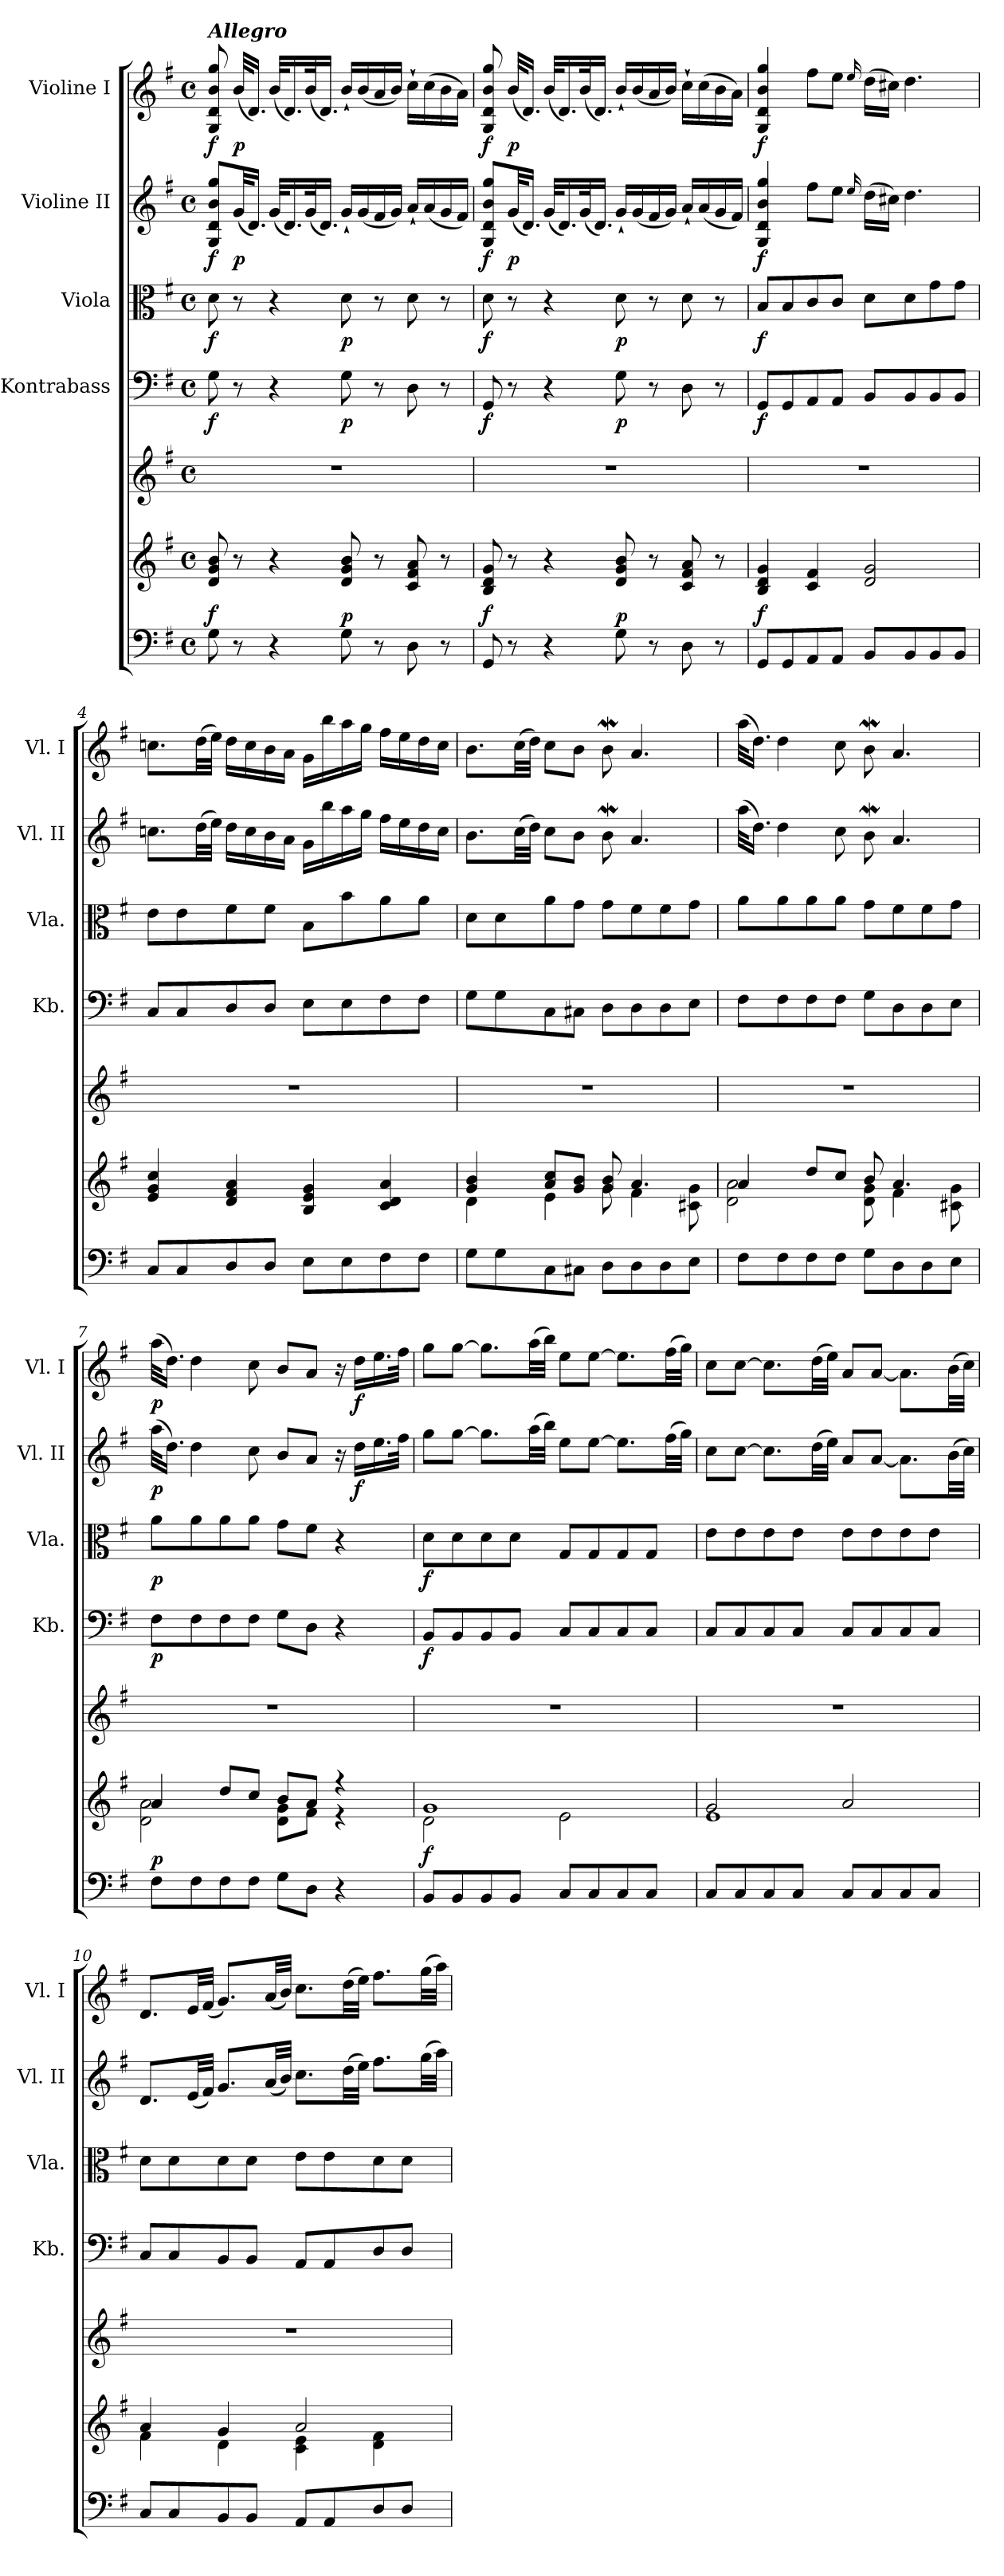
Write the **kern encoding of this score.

**kern	**kern	**dynam	**kern	**kern	**dynam	**kern	**dynam	**kern	**dynam	**kern	**dynam
*part6	*part6	*part6	*part5	*part4	*part4	*part3	*part3	*part2	*part2	*part1	*part1
*staff7	*staff6	*staff6/7	*staff5	*staff4	*staff4	*staff3	*staff3	*staff2	*staff2	*staff1	*staff1
*	*	*	*	*I"Kontrabass	*	*I"Viola	*	*I"Violine II	*	*I"Violine I	*
*	*	*	*	*I'Kb.	*	*I'Vla.	*	*I'Vl. II	*	*I'Vl. I	*
*clefF4	*clefG2	*	*clefG2	*clefF4	*	*clefC3	*	*clefG2	*	*clefG2	*
*	*	*	*	*ITrd7c12	*	*	*	*	*	*	*
*k[f#]	*k[f#]	*	*k[f#]	*k[f#]	*	*k[f#]	*	*k[f#]	*	*k[f#]	*
*G:	*G:	*	*G:	*G:	*	*G:	*	*G:	*	*G:	*
*M4/4	*M4/4	*	*M4/4	*M4/4	*	*M4/4	*	*M4/4	*	*M4/4	*
*met(c)	*met(c)	*	*met(c)	*met(c)	*	*met(c)	*	*met(c)	*	*met(c)	*
=1	=1	=1	=1	=1	=1	=1	=1	=1	=1	=1	=1
!	!	!	!	!	!	!	!	!	!	!LO:TX:a:Bi:t=Allegro	!
!	!	!LO:DY:a=2	!	!	!LO:DY:b	!	!LO:DY:b	!	!LO:DY:b	!	!LO:DY:b
8G\	8d/ 8g/ 8b/	f	1r	8GG\	f	8d\	f	8G/ 8d/ 8b/ 8gg/L	f	8G/ 8d/ 8b/ 8gg/	f
!	!	!	!	!	!	!	!	!	!LO:DY:b	!	!LO:DY:b
8r	8r	.	.	8r	.	8r	.	(<32g/KL	p	(<32b/KLL	p
.	.	.	.	.	.	.	.	16.d/JJ)	.	16.d/JJ)	.
4r	4r	.	.	4r	.	4r	.	(<32g/KLL	.	(<32b/KLL	.
.	.	.	.	.	.	.	.	16.d/)	.	16.d/)	.
.	.	.	.	.	.	.	.	(<32g/k	.	(<32b/k	.
.	.	.	.	.	.	.	.	16.d/JJ)	.	16.d/JJ)	.
!	!	!LO:DY:a=2	!	!	!LO:DY:b	!	!LO:DY:b	!	!	!	!
8G\	8d/ 8g/ 8b/	p	.	8GG\	p	8d\	p	16g`</LL	.	16b`</LL	.
.	.	.	.	.	.	.	.	(<16g/	.	(<16b/	.
8r	8r	.	.	8r	.	8r	.	16f#/	.	16a/	.
.	.	.	.	.	.	.	.	16g/JJ)	.	16b/JJ)	.
8D\	8c/ 8f#/ 8a/	.	.	8DD\	.	8d\	.	16a`</LL	.	16cc`>\LL	.
.	.	.	.	.	.	.	.	(<16a/	.	(>16cc\	.
8r	8r	.	.	8r	.	8r	.	16g/	.	16b\	.
.	.	.	.	.	.	.	.	16f#/JJ)	.	16a\JJ)	.
=2	=2	=2	=2	=2	=2	=2	=2	=2	=2	=2	=2
!	!	!LO:DY:a=2	!	!	!LO:DY:b	!	!LO:DY:b	!	!LO:DY:b	!	!LO:DY:b
8GG/	8B/ 8d/ 8g/	f	1r	8GGG/	f	8d\	f	8G/ 8d/ 8b/ 8gg/L	f	8G/ 8d/ 8b/ 8gg/	f
!	!	!	!	!	!	!	!	!	!LO:DY:b	!	!LO:DY:b
8r	8r	.	.	8r	.	8r	.	(<32g/KL	p	(<32b/KLL	p
.	.	.	.	.	.	.	.	16.d/JJ)	.	16.d/JJ)	.
4r	4r	.	.	4r	.	4r	.	(<32g/KLL	.	(<32b/KLL	.
.	.	.	.	.	.	.	.	16.d/)	.	16.d/)	.
.	.	.	.	.	.	.	.	(<32g/k	.	(<32b/k	.
.	.	.	.	.	.	.	.	16.d/JJ)	.	16.d/JJ)	.
!	!	!LO:DY:a=2	!	!	!LO:DY:b	!	!LO:DY:b	!	!	!	!
8G\	8d/ 8g/ 8b/	p	.	8GG\	p	8d\	p	16g`</LL	.	16b`</LL	.
.	.	.	.	.	.	.	.	(<16g/	.	(<16b/	.
8r	8r	.	.	8r	.	8r	.	16f#/	.	16a/	.
.	.	.	.	.	.	.	.	16g/JJ)	.	16b/JJ)	.
8D\	8c/ 8f#/ 8a/	.	.	8DD\	.	8d\	.	16a`</LL	.	16cc`>\LL	.
.	.	.	.	.	.	.	.	(<16a/	.	(>16cc\	.
8r	8r	.	.	8r	.	8r	.	16g/	.	16b\	.
.	.	.	.	.	.	.	.	16f#/JJ)	.	16a\JJ)	.
=3	=3	=3	=3	=3	=3	=3	=3	=3	=3	=3	=3
!	!	!LO:DY:a=2	!	!	!LO:DY:b	!	!LO:DY:b	!	!LO:DY:b	!	!LO:DY:b
8GG/L	4B/ 4d/ 4g/	f	1r	8GGG/L	f	8B/L	f	4G/ 4d/ 4b/ 4gg/	f	4G/ 4d/ 4b/ 4gg/	f
8GG/	.	.	.	8GGG/	.	8B/	.	.	.	.	.
8AA/	4c/ 4f#/	.	.	8AAA/	.	8c/	.	8ff#\L	.	8ff#\L	.
8AA/J	.	.	.	8AAA/J	.	8c/J	.	8ee\J	.	8ee\J	.
.	.	.	.	.	.	.	.	16qqee/	.	16qqee/	.
8BB/L	2d/ 2g/	.	.	8BBB/L	.	8d\L	.	(>16dd\LL	.	(>16dd\LL	.
.	.	.	.	.	.	.	.	16cc#X\JJ)	.	16cc#X\JJ)	.
8BB/	.	.	.	8BBB/	.	8d\	.	4.dd\	.	4.dd\	.
8BB/	.	.	.	8BBB/	.	8g\	.	.	.	.	.
8BB/J	.	.	.	8BBB/J	.	8g\J	.	.	.	.	.
!!LO:LB:g=z
=4	=4	=4	=4	=4	=4	=4	=4	=4	=4	=4	=4
8C/L	4e/ 4g/ 4cc/	.	1r	8CC/L	.	8e\L	.	8.ccn\L	.	8.ccn\L	.
8C/	.	.	.	8CC/	.	8e\	.	.	.	.	.
.	.	.	.	.	.	.	.	(>32dd\LL	.	(>32dd\LL	.
.	.	.	.	.	.	.	.	32ee\JJJ)	.	32ee\JJJ)	.
8D/	4d/ 4f#/ 4a/	.	.	8DD/	.	8f#\	.	16dd\LL	.	16dd\LL	.
.	.	.	.	.	.	.	.	16cc\	.	16cc\	.
8D/J	.	.	.	8DD/J	.	8f#\J	.	16b\	.	16b\	.
.	.	.	.	.	.	.	.	16a\JJ	.	16a\JJ	.
8E\L	4B/ 4e/ 4g/	.	.	8EE\L	.	8B\L	.	16g\LL	.	16g\LL	.
.	.	.	.	.	.	.	.	16bb\	.	16bb\	.
8E\	.	.	.	8EE\	.	8b\	.	16aa\	.	16aa\	.
.	.	.	.	.	.	.	.	16gg\JJ	.	16gg\JJ	.
8F#\	4c/ 4d/ 4a/	.	.	8FF#\	.	8a\	.	16ff#\LL	.	16ff#\LL	.
.	.	.	.	.	.	.	.	16ee\	.	16ee\	.
8F#\J	.	.	.	8FF#\J	.	8a\J	.	16dd\	.	16dd\	.
.	.	.	.	.	.	.	.	16cc\JJ	.	16cc\JJ	.
=5	=5	=5	=5	=5	=5	=5	=5	=5	=5	=5	=5
*	*^	*	*	*	*	*	*	*	*	*	*
8G\L	4g/ 4b/	4d\	.	1r	8GG\L	.	8d\L	.	8.b\L	.	8.b\L	.
8G\	.	.	.	.	8GG\	.	8d\	.	.	.	.	.
.	.	.	.	.	.	.	.	.	(>32cc\LL	.	(>32cc\LL	.
.	.	.	.	.	.	.	.	.	32dd\JJJ)	.	32dd\JJJ)	.
8C\	8a/ 8cc/L	4e\	.	.	8CC\	.	8a\	.	8cc\L	.	8cc\L	.
8C#X\J	8g/ 8b/J	.	.	.	8CC#X\J	.	8g\J	.	8b\J	.	8b\J	.
8D\L	8g/ 8b/	8g\	.	.	8DD\L	.	8g\L	.	8bW\	.	8bW\	.
8D\	4.a/	4f#\	.	.	8DD\	.	8f#\	.	4.a/	.	4.a/	.
8D\	.	.	.	.	8DD\	.	8f#\	.	.	.	.	.
8E\J	.	8c#X\ 8g\	.	.	8EE\J	.	8g\J	.	.	.	.	.
=6	=6	=6	=6	=6	=6	=6	=6	=6	=6	=6	=6	=6
8F#\L	4a/	2d\ 2a\	.	1r	8FF#\L	.	8a\L	.	(>32aa\KLL	.	(>32aa\KLL	.
.	.	.	.	.	.	.	.	.	16.dd\JJ)	.	16.dd\JJ)	.
8F#\	.	.	.	.	8FF#\	.	8a\	.	4dd\	.	4dd\	.
8F#\	8dd/L	.	.	.	8FF#\	.	8a\	.	.	.	.	.
8F#\J	8cc/J	.	.	.	8FF#\J	.	8a\J	.	8cc\	.	8cc\	.
8G\L	8b/	8d\ 8g\	.	.	8GG\L	.	8g\L	.	8bW\	.	8bW\	.
8D\	4.a/	4f#\	.	.	8DD\	.	8f#\	.	4.a/	.	4.a/	.
8D\	.	.	.	.	8DD\	.	8f#\	.	.	.	.	.
8E\J	.	8c#X\ 8g\	.	.	8EE\J	.	8g\J	.	.	.	.	.
=7	=7	=7	=7	=7	=7	=7	=7	=7	=7	=7	=7	=7
!	!	!	!LO:DY:a=2	!	!	!LO:DY:b	!	!LO:DY:b	!	!LO:DY:b	!	!LO:DY:b
8F#\L	4a/	2d\ 2a\	p	1r	8FF#\L	p	8a\L	p	(>32aa\KLL	p	(>32aa\KLL	p
.	.	.	.	.	.	.	.	.	16.dd\JJ)	.	16.dd\JJ)	.
8F#\	.	.	.	.	8FF#\	.	8a\	.	4dd\	.	4dd\	.
8F#\	8dd/L	.	.	.	8FF#\	.	8a\	.	.	.	.	.
8F#\J	8cc/J	.	.	.	8FF#\J	.	8a\J	.	8cc\	.	8cc\	.
8G\L	8b/L	8d\ 8g\L	.	.	8GG\L	.	8g\L	.	8b/L	.	8b/L	.
8D\J	8a/J	8f#\J	.	.	8DD\J	.	8f#\J	.	8a/J	.	8a/J	.
4r	4r	4r	.	.	4r	.	4r	.	16r	.	16r	.
!	!	!	!	!	!	!	!	!	!	!LO:DY:b	!	!LO:DY:b
.	.	.	.	.	.	.	.	.	16dd\LL	f	16dd\LL	f
.	.	.	.	.	.	.	.	.	16.ee\	.	16.ee\	.
.	.	.	.	.	.	.	.	.	32ff#\JJk	.	32ff#\JJk	.
!!LO:PB:g=z
=8	=8	=8	=8	=8	=8	=8	=8	=8	=8	=8	=8	=8
!	!	!	!LO:DY:a=2	!	!	!LO:DY:b	!	!LO:DY:b	!	!	!	!
8BB/L	1g	2d\	f	1r	8BBB/L	f	8d\L	f	8gg\L	.	8gg\L	.
8BB/	.	.	.	.	8BBB/	.	8d\	.	[8gg\J	.	[8gg\J	.
8BB/	.	.	.	.	8BBB/	.	8d\	.	8.gg\L]	.	8.gg\L]	.
8BB/J	.	.	.	.	8BBB/J	.	8d\J	.	.	.	.	.
.	.	.	.	.	.	.	.	.	(>32aa\LL	.	(>32aa\LL	.
.	.	.	.	.	.	.	.	.	32bb\JJJ)	.	32bb\JJJ)	.
8C/L	.	2e\	.	.	8CC/L	.	8G/L	.	8ee\L	.	8ee\L	.
8C/	.	.	.	.	8CC/	.	8G/	.	[8ee\J	.	[8ee\J	.
8C/	.	.	.	.	8CC/	.	8G/	.	8.ee\L]	.	8.ee\L]	.
8C/J	.	.	.	.	8CC/J	.	8G/J	.	.	.	.	.
.	.	.	.	.	.	.	.	.	(>32ff#\LL	.	(>32ff#\LL	.
.	.	.	.	.	.	.	.	.	32gg\JJJ)	.	32gg\JJJ)	.
=9	=9	=9	=9	=9	=9	=9	=9	=9	=9	=9	=9	=9
8C/L	2g/	1e	.	1r	8CC/L	.	8e\L	.	8cc\L	.	8cc\L	.
8C/	.	.	.	.	8CC/	.	8e\	.	[8cc\J	.	[8cc\J	.
8C/	.	.	.	.	8CC/	.	8e\	.	8.cc\L]	.	8.cc\L]	.
8C/J	.	.	.	.	8CC/J	.	8e\J	.	.	.	.	.
.	.	.	.	.	.	.	.	.	(>32dd\LL	.	(>32dd\LL	.
.	.	.	.	.	.	.	.	.	32ee\JJJ)	.	32ee\JJJ)	.
8C/L	2a/	.	.	.	8CC/L	.	8e\L	.	8a/L	.	8a/L	.
8C/	.	.	.	.	8CC/	.	8e\	.	[8a/J	.	[8a/J	.
8C/	.	.	.	.	8CC/	.	8e\	.	8.a\L]	.	8.a\L]	.
8C/J	.	.	.	.	8CC/J	.	8e\J	.	.	.	.	.
.	.	.	.	.	.	.	.	.	(>32b\LL	.	(>32b\LL	.
.	.	.	.	.	.	.	.	.	32cc\JJJ)	.	32cc\JJJ)	.
=10	=10	=10	=10	=10	=10	=10	=10	=10	=10	=10	=10	=10
8C/L	4a/	4f#\	.	1r	8CC/L	.	8d\L	.	8.d/L	.	8.d/L	.
8C/	.	.	.	.	8CC/	.	8d\	.	.	.	.	.
.	.	.	.	.	.	.	.	.	(<32e/LL	.	32e/LL	.
.	.	.	.	.	.	.	.	.	32f#/JJJ)	.	(<32f#/JJJ	.
8BB/	4g/	4d\	.	.	8BBB/	.	8d\	.	8.g/L	.	8.g/L)	.
8BB/J	.	.	.	.	8BBB/J	.	8d\J	.	.	.	.	.
.	.	.	.	.	.	.	.	.	(<32a/LL	.	(<32a/LL	.
.	.	.	.	.	.	.	.	.	32b/JJJ)	.	32b/JJJ)	.
8AA/L	2a/	4c\ 4e\	.	.	8AAA/L	.	8e\L	.	8.cc\L	.	8.cc\L	.
8AA/	.	.	.	.	8AAA/	.	8e\	.	.	.	.	.
.	.	.	.	.	.	.	.	.	(>32dd\LL	.	(>32dd\LL	.
.	.	.	.	.	.	.	.	.	32ee\JJJ)	.	32ee\JJJ)	.
8D/	.	4d\ 4f#\	.	.	8DD/	.	8d\	.	8.ff#\L	.	8.ff#\L	.
8D/J	.	.	.	.	8DD/J	.	8d\J	.	.	.	.	.
.	.	.	.	.	.	.	.	.	(>32gg\LL	.	(>32gg\LL	.
.	.	.	.	.	.	.	.	.	32aa\JJJ)	.	32aa\JJJ)	.
*	*v	*v	*	*	*	*	*	*	*	*	*	*
=	=	=	=	=	=	=	=	=	=	=	=
*-	*-	*-	*-	*-	*-	*-	*-	*-	*-	*-	*-
